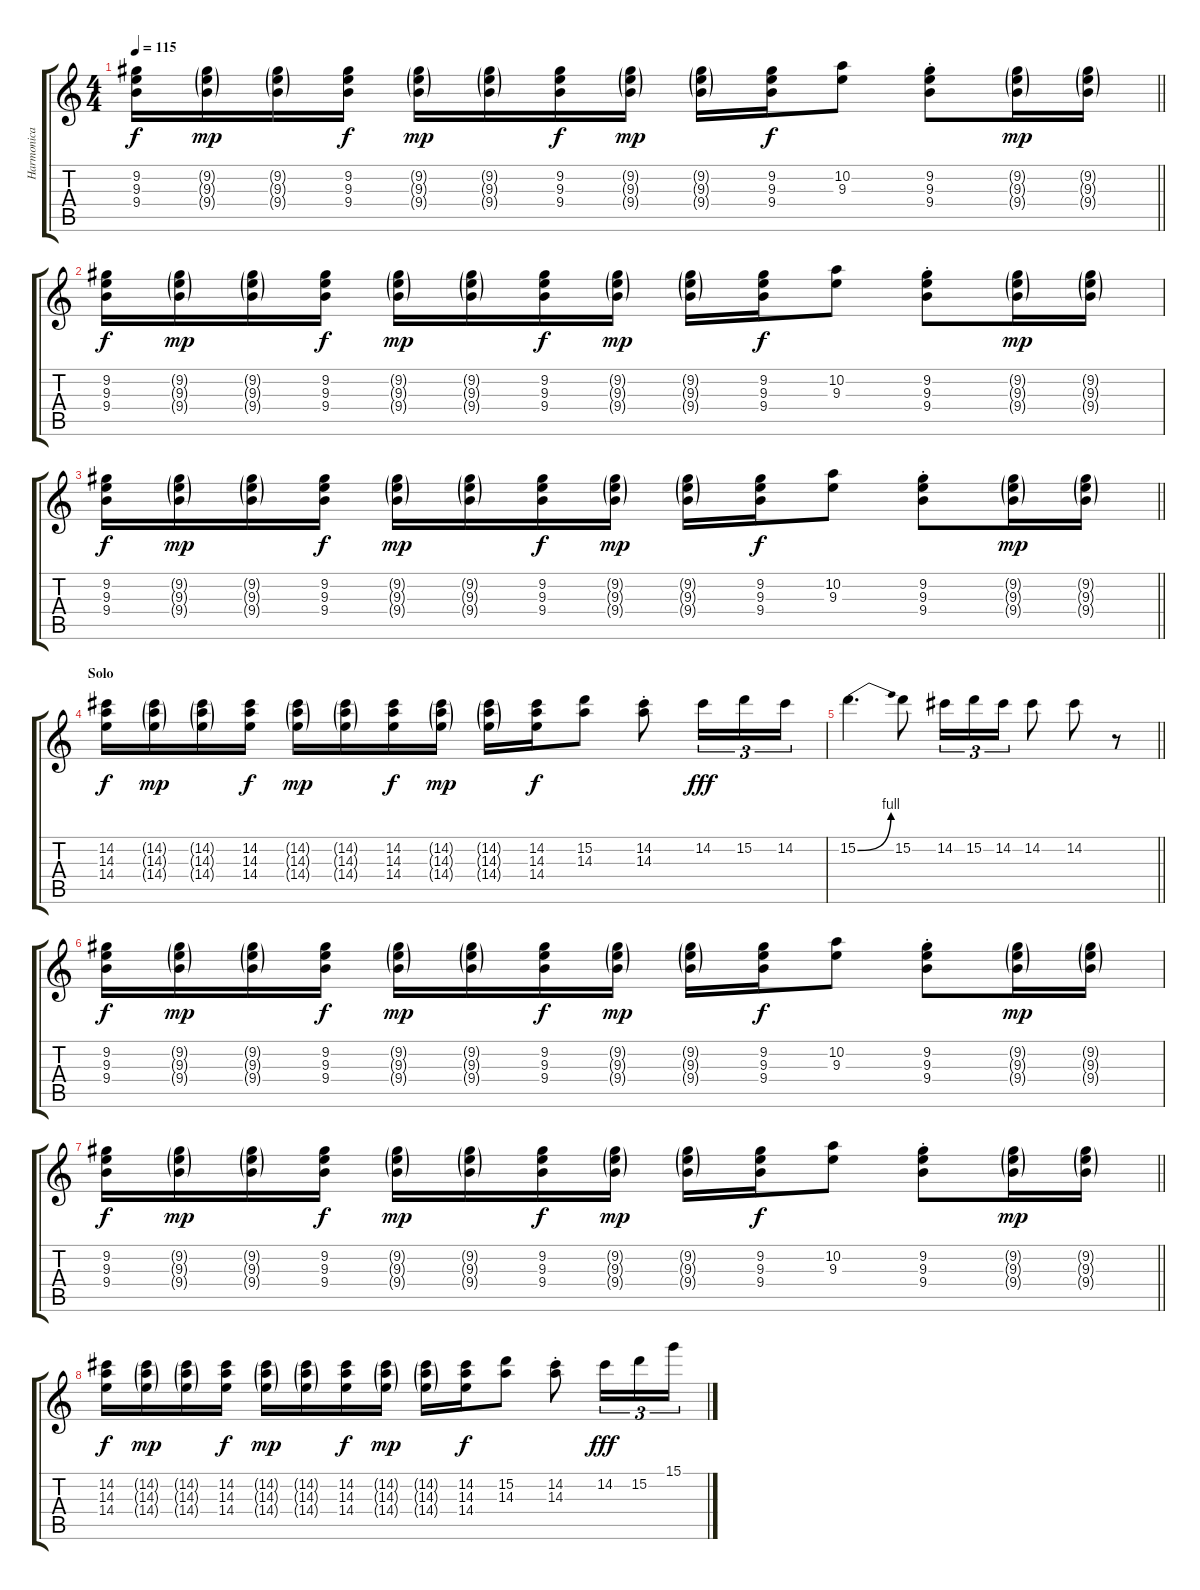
\track ("Harmonica" "Harmonica") {instrument distortionguitar}
\staff {score tabs}
\tuning (E4 B3 G3 D3 A2 E2) {hide}
\ts (4 4)
\tempo 115
\clef g2
\barLineRight lightlight
\ks c
(9.2 9.3 9.4).16{dy f} (9.2{g} 9.3{g} 9.4{g}).16{dy mp} (9.2{g} 9.3{g} 9.4{g}).16 (9.2 9.3 9.4).16{dy f} (9.2{g} 9.3{g} 9.4{g}).16{dy mp} (9.2{g} 9.3{g} 9.4{g}).16 (9.2 9.3 9.4).16{dy f} (9.2{g} 9.3{g} 9.4{g}).16{dy mp} (9.2{g} 9.3{g} 9.4{g}).16 (9.2 9.3 9.4).16{dy f} (10.2 9.3).8 (9.2{st} 9.3{st} 9.4{st}).8 (9.2{g} 9.3{g} 9.4{g}).16{dy mp} (9.2{g} 9.3{g} 9.4{g}).16 |
(9.2 9.3 9.4).16{dy f} (9.2{g} 9.3{g} 9.4{g}).16{dy mp} (9.2{g} 9.3{g} 9.4{g}).16 (9.2 9.3 9.4).16{dy f} (9.2{g} 9.3{g} 9.4{g}).16{dy mp} (9.2{g} 9.3{g} 9.4{g}).16 (9.2 9.3 9.4).16{dy f} (9.2{g} 9.3{g} 9.4{g}).16{dy mp} (9.2{g} 9.3{g} 9.4{g}).16 (9.2 9.3 9.4).16{dy f} (10.2 9.3).8 (9.2{st} 9.3{st} 9.4{st}).8 (9.2{g} 9.3{g} 9.4{g}).16{dy mp} (9.2{g} 9.3{g} 9.4{g}).16 |
\barLineRight lightlight
(9.2 9.3 9.4).16{dy f} (9.2{g} 9.3{g} 9.4{g}).16{dy mp} (9.2{g} 9.3{g} 9.4{g}).16 (9.2 9.3 9.4).16{dy f} (9.2{g} 9.3{g} 9.4{g}).16{dy mp} (9.2{g} 9.3{g} 9.4{g}).16 (9.2 9.3 9.4).16{dy f} (9.2{g} 9.3{g} 9.4{g}).16{dy mp} (9.2{g} 9.3{g} 9.4{g}).16 (9.2 9.3 9.4).16{dy f} (10.2 9.3).8 (9.2{st} 9.3{st} 9.4{st}).8 (9.2{g} 9.3{g} 9.4{g}).16{dy mp} (9.2{g} 9.3{g} 9.4{g}).16 |
\section ("" "Solo")
(14.2 14.3 14.4).16{dy f} (14.2{g} 14.3{g} 14.4{g}).16{dy mp} (14.2{g} 14.3{g} 14.4{g}).16 (14.2 14.3 14.4).16{dy f} (14.2{g} 14.3{g} 14.4{g}).16{dy mp} (14.2{g} 14.3{g} 14.4{g}).16 (14.2 14.3 14.4).16{dy f} (14.2{g} 14.3{g} 14.4{g}).16{dy mp} (14.2{g} 14.3{g} 14.4{g}).16 (14.2 14.3 14.4).16{dy f} (15.2 14.3).8 (14.2{st} 14.3{st}).8 14.2.16{tu (3 2) dy fff} 15.2.16{tu (3 2)} 14.2.16{tu (3 2)} |
\barLineRight lightlight
15.2{be (bend 0 0 60 4)}.4{d} 15.2.8 14.2.16{tu (3 2)} 15.2.16{tu (3 2)} 14.2.16{tu (3 2)} 14.2.8 14.2.8 r.8 |
(9.2 9.3 9.4).16{dy f} (9.2{g} 9.3{g} 9.4{g}).16{dy mp} (9.2{g} 9.3{g} 9.4{g}).16 (9.2 9.3 9.4).16{dy f} (9.2{g} 9.3{g} 9.4{g}).16{dy mp} (9.2{g} 9.3{g} 9.4{g}).16 (9.2 9.3 9.4).16{dy f} (9.2{g} 9.3{g} 9.4{g}).16{dy mp} (9.2{g} 9.3{g} 9.4{g}).16 (9.2 9.3 9.4).16{dy f} (10.2 9.3).8 (9.2{st} 9.3{st} 9.4{st}).8 (9.2{g} 9.3{g} 9.4{g}).16{dy mp} (9.2{g} 9.3{g} 9.4{g}).16 |
\barLineRight lightlight
(9.2 9.3 9.4).16{dy f} (9.2{g} 9.3{g} 9.4{g}).16{dy mp} (9.2{g} 9.3{g} 9.4{g}).16 (9.2 9.3 9.4).16{dy f} (9.2{g} 9.3{g} 9.4{g}).16{dy mp} (9.2{g} 9.3{g} 9.4{g}).16 (9.2 9.3 9.4).16{dy f} (9.2{g} 9.3{g} 9.4{g}).16{dy mp} (9.2{g} 9.3{g} 9.4{g}).16 (9.2 9.3 9.4).16{dy f} (10.2 9.3).8 (9.2{st} 9.3{st} 9.4{st}).8 (9.2{g} 9.3{g} 9.4{g}).16{dy mp} (9.2{g} 9.3{g} 9.4{g}).16 |
(14.2 14.3 14.4).16{dy f} (14.2{g} 14.3{g} 14.4{g}).16{dy mp} (14.2{g} 14.3{g} 14.4{g}).16 (14.2 14.3 14.4).16{dy f} (14.2{g} 14.3{g} 14.4{g}).16{dy mp} (14.2{g} 14.3{g} 14.4{g}).16 (14.2 14.3 14.4).16{dy f} (14.2{g} 14.3{g} 14.4{g}).16{dy mp} (14.2{g} 14.3{g} 14.4{g}).16 (14.2 14.3 14.4).16{dy f} (15.2 14.3).8 (14.2{st} 14.3{st}).8 14.2.16{tu (3 2) dy fff} 15.2.16{tu (3 2)} 15.1.16{tu (3 2)}
